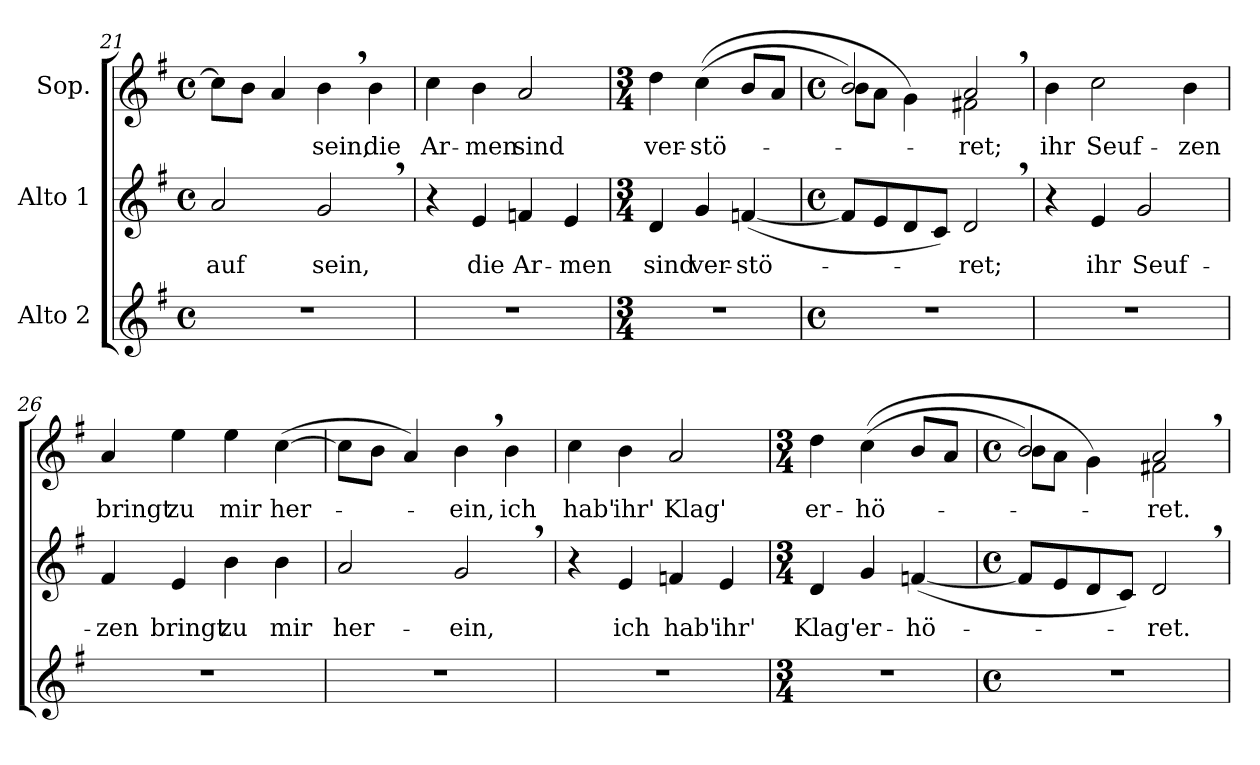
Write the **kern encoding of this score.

**kern	**kern	**text	**kern	**text
*part3	*part2	*part2	*part1	*part1
*staff3	*staff2	*staff2	*staff1	*staff1
*I"Alto 2	*I"Alto 1	*	*I"Sop.	*
*clefG2	*clefG2	*	*clefG2	*
*k[f#]	*k[f#]	*	*k[f#]	*
*G:	*G:	*	*G:	*
*M4/4	*M4/4	*	*M4/4	*
*met(c)	*met(c)	*	*met(c)	*
=21	=21	=21	=21	=21
!	!	!LO:LY:b	!	!
1r	2a/	auf	8cc\L]	.
.	.	.	8b\J	.
.	.	.	4a/	.
!	!	!LO:LY:b	!	!
!	!	!	!	!LO:LY:b
.	2g,>/	sein,	4b,>\	sein,
!	!	!	!	!LO:LY:b
.	.	.	4b\	die
=22	=22	=22	=22	=22
!	!	!	!	!LO:LY:b
1r	4r	.	4cc\	Ar-
!	!	!LO:LY:b	!	!
!	!	!	!	!LO:LY:b
.	4e/	die	4b\	-men
!	!	!LO:LY:b	!	!
!	!	!	!	!LO:LY:b
.	4fn/	Ar-	2a/	sind
!	!	!LO:LY:b	!	!
.	4e/	-men	.	.
!!LO:LB:g=z
=23	=23	=23	=23	=23
*M3/4	*M3/4	*	*M3/4	*
!	!	!LO:LY:b	!	!
!	!	!	!	!LO:LY:b
2.r	4d/	sind	4dd\	ver-
!	!	!LO:LY:b	!	!
!	!	!	!	!LO:LY:b
.	4g/	ver-	(>(<4cc\	-stö-
!	!	!LO:LY:b	!	!
.	(<[4fn/	-stö-	8b/L	.
.	.	.	8a/J	.
=24	=24	=24	=24	=24
*M4/4	*M4/4	*	*M4/4	*
*met(c)	*met(c)	*	*met(c)	*
*	*	*	*^	*
1r	8f/L]	.	2b/)	8b\L	.
.	8e/	.	.	8a\J	.
.	8d/	.	.	4g\)	.
.	8c/J)	.	.	.	.
!	!	!LO:LY:b	!	!	!
!	!	!	!	!	!LO:LY:b
.	2d,>/	-ret;	2a,>/	2f#X\	-ret;
*	*	*	*v	*v	*
=25	=25	=25	=25	=25
*	*	*	*^	*
!	!	!	!	!	!LO:LY:b
*	*	*	*v	*v	*
1r	4r	.	4b\	ihr
!	!	!LO:LY:b	!	!
!	!	!	!	!LO:LY:b
.	4e/	ihr	2cc\	Seuf-
!	!	!LO:LY:b	!	!
.	2g/	Seuf-	.	.
!	!	!	!	!LO:LY:b
.	.	.	4b\	-zen
=26	=26	=26	=26	=26
!	!	!LO:LY:b	!	!
!	!	!	!	!LO:LY:b
1r	4f#/	-zen	4a/	bringt
!	!	!LO:LY:b	!	!
!	!	!	!	!LO:LY:b
.	4e/	bringt	4ee\	zu
!	!	!LO:LY:b	!	!
!	!	!	!	!LO:LY:b
.	4b\	zu	4ee\	mir
!	!	!LO:LY:b	!	!
!	!	!	!	!LO:LY:b
.	4b\	mir	(>[4cc\	her-
!!LO:PB:g=z
=27	=27	=27	=27	=27
!	!	!LO:LY:b	!	!
1r	2a/	her-	8cc\L]	.
.	.	.	8b\J	.
.	.	.	4a/)	.
!	!	!LO:LY:b	!	!
!	!	!	!	!LO:LY:b
.	2g,>/	-ein,	4b,>\	-ein,
!	!	!	!	!LO:LY:b
.	.	.	4b\	ich
=28	=28	=28	=28	=28
!	!	!	!	!LO:LY:b
1r	4r	.	4cc\	hab'
!	!	!LO:LY:b	!	!
!	!	!	!	!LO:LY:b
.	4e/	ich	4b\	ihr'
!	!	!LO:LY:b	!	!
!	!	!	!	!LO:LY:b
.	4fn/	hab'	2a/	Klag'
!	!	!LO:LY:b	!	!
.	4e/	ihr'	.	.
=29	=29	=29	=29	=29
*M3/4	*M3/4	*	*M3/4	*
!	!	!LO:LY:b	!	!
!	!	!	!	!LO:LY:b
2.r	4d/	Klag'	4dd\	er-
!	!	!LO:LY:b	!	!
!	!	!	!	!LO:LY:b
.	4g/	er-	(>(<4cc\	-hö-
!	!	!LO:LY:b	!	!
.	(<[4fn/	-hö-	8b/L	.
.	.	.	8a/J	.
=30	=30	=30	=30	=30
*M4/4	*M4/4	*	*M4/4	*
*met(c)	*met(c)	*	*met(c)	*
*	*	*	*^	*
1r	8f/L]	.	2b/)	8b\L	.
.	8e/	.	.	8a\J	.
.	8d/	.	.	4g\)	.
.	8c/J)	.	.	.	.
!	!	!LO:LY:b	!	!	!
!	!	!	!	!	!LO:LY:b
.	2d,>/	-ret.	2a,>/	2f#X\	-ret.
*	*	*	*v	*v	*
=	=	=	=	=
*-	*-	*-	*-	*-
